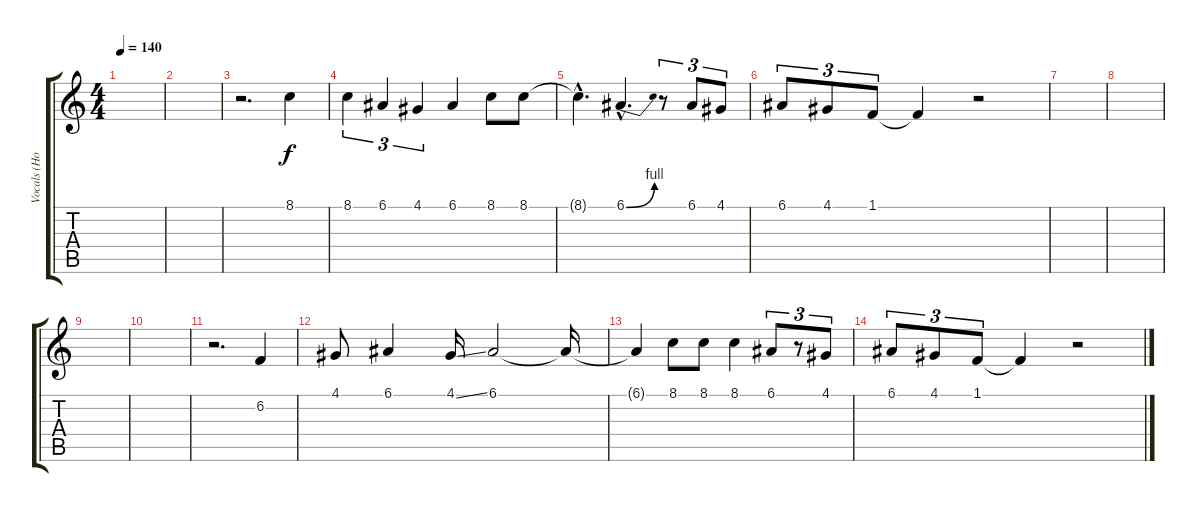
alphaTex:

\track ("Vocals (Hodgson)" "Vocals (Ho") {instrument lead6voice}
\staff {score tabs}
\tuning (E4 B3 G3 D3 A2 E2) {hide}
\ts (4 4)
\tempo 140
\clef g2
\ks c
|
|
r.2{d} 8.1.4 |
8.1.4{tu (3 2)} 6.1.4{tu (3 2)} 4.1.4{tu (3 2)} 6.1.4 8.1.8 8.1.8 |
8.1{hac t}.4{d} 6.1{be (bend 0 0 60 4) hac}.4{d} r.8{tu (3 2)} 6.1.8{tu (3 2)} 4.1.8{tu (3 2)} |
6.1.8{tu (3 2)} 4.1.8{tu (3 2)} 1.1.8{tu (3 2)} 1.1{t}.4 r.2 |
|
|
|
|
r.2{d} 6.2.4 |
4.1.8 6.1.4 4.1{ss}.16 6.1.2 6.1{t}.16 |
6.1{t}.4 8.1.8 8.1.8 8.1.4 6.1.8{tu (3 2)} r.8{tu (3 2)} 4.1.8{tu (3 2)} |
6.1.8{tu (3 2)} 4.1.8{tu (3 2)} 1.1.8{tu (3 2)} 1.1{t}.4 r.2
